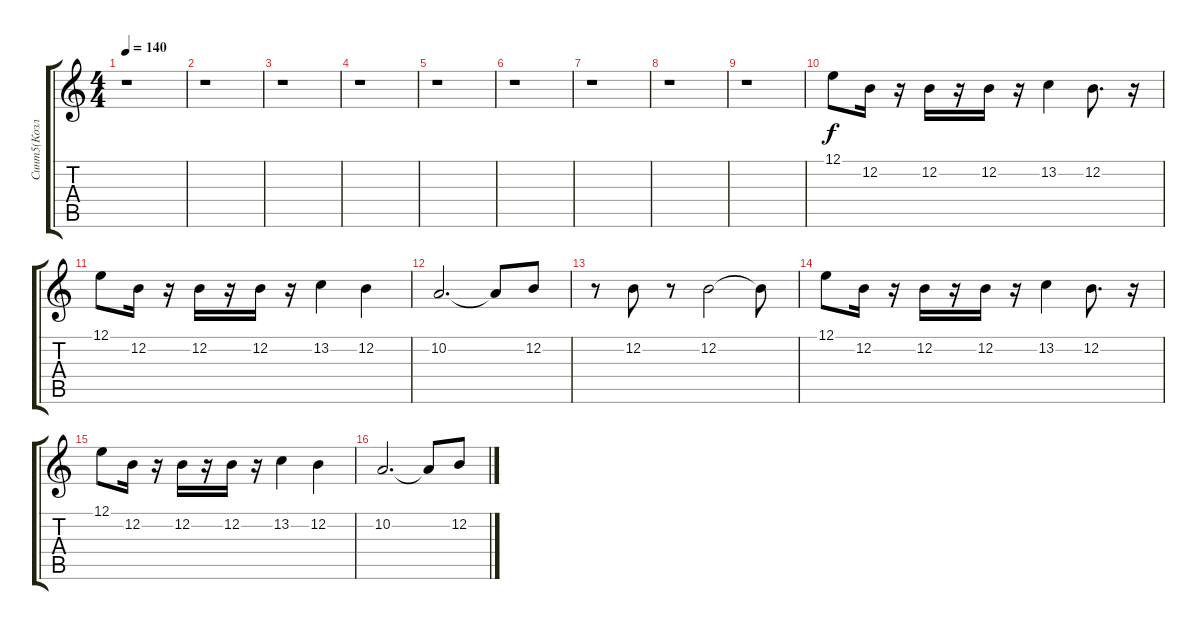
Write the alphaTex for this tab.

\track ("Синт5(Козлов)" "Синт5(Козл") {instrument fx4atmosphere}
\staff {score tabs}
\tuning (E4 B3 G3 D3 A2 E2) {hide}
\ts (4 4)
\tempo 140
\clef g2
\ks c
r.1{dy f} |
r.1 |
r.1 |
r.1 |
r.1 |
r.1 |
r.1 |
r.1 |
r.1 |
12.1.8 12.2.16 r.16 12.2.16 r.16 12.2.16 r.16 13.2.4 12.2.8{d} r.16 |
12.1.8 12.2.16 r.16 12.2.16 r.16 12.2.16 r.16 13.2.4 12.2.4 |
10.2.2{d} 10.2{t}.8 12.2.8 |
r.8 12.2.8 r.8 12.2.2 12.2{t}.8 |
12.1.8 12.2.16 r.16 12.2.16 r.16 12.2.16 r.16 13.2.4 12.2.8{d} r.16 |
12.1.8 12.2.16 r.16 12.2.16 r.16 12.2.16 r.16 13.2.4 12.2.4 |
10.2.2{d} 10.2{t}.8 12.2.8
